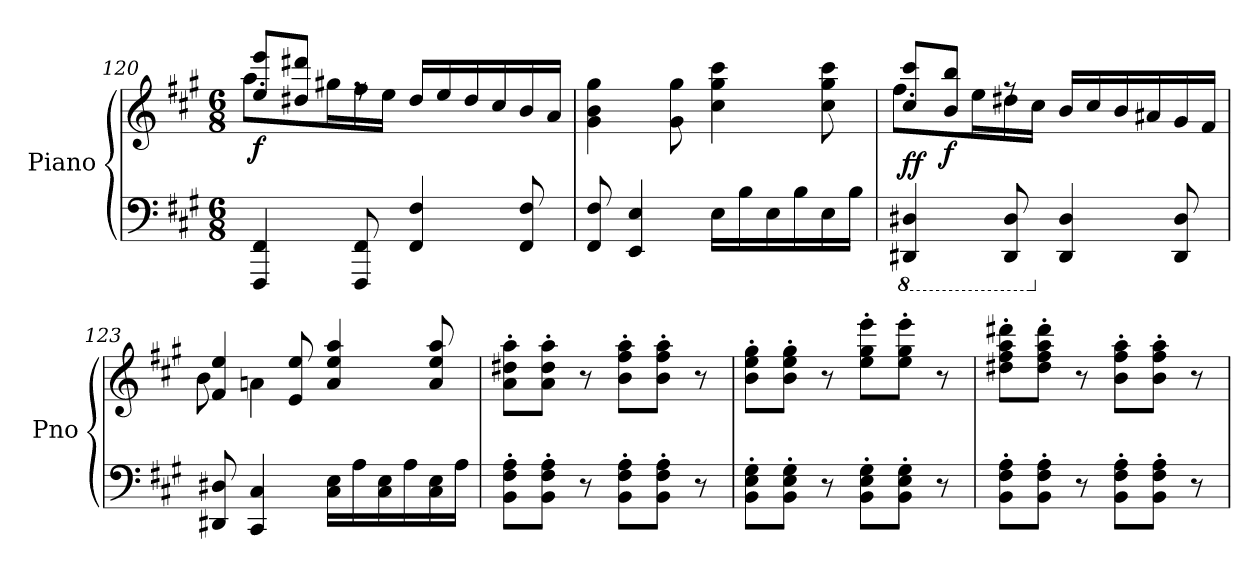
**kern	**kern	**dynam
*part1	*part1	*part1
*staff2	*staff1	*staff1/2
*I"Piano	*	*
*I'Pno	*	*
*clefF4	*clefG2	*
*k[f#c#g#]	*k[f#c#g#]	*
*M6/8	*M6/8	*
=120	=120	=120
*	*^	*
!	!	!	!LO:DY:b
4FFF#/ 4FF#/	8ee/ 8eee/L	8.aa\L	f
.	8dd#X/ 8ddd#X/J	.	.
.	.	16gg#X\L	.
8FFF#/ 8FF#/	8rff	16ff#\	.
.	.	16ee\JJ	.
4FF#/ 4F#/	16dd#/LL	4.ryy	.
.	16ee/	.	.
.	16dd#/	.	.
.	16cc#/	.	.
8FF#/ 8F#/	16b/	.	.
.	16a/JJ	.	.
*	*v	*v	*
!!LO:LB:g=z
=121	=121	=121
8FF#/ 8F#/	4g#\ 4b\ 4gg#\	.
4EE/ 4E/	.	.
.	8g#\ 8gg#\	.
16E\LL	4cc#\ 4gg#\ 4ccc#\	.
16B\	.	.
16E\	.	.
16B\	.	.
16E\	8cc#\ 8gg#\ 8ccc#\	.
16B\JJ	.	.
=122	=122	=122
*8ba	*	*
*	*^	*
!	!	!	!LO:DY:a=2
4DDD#X/ 4DD#X/	8cc#/ 8ccc#/L	8.ff#\L	ff
!	!	!	!LO:DY:b
.	8b/ 8bb/J	.	f
.	.	16ee\L	.
8DDD#/ 8DD#/	8rff	16dd#X\	.
.	.	16cc#\JJ	.
*X8ba	*	*	*
4DD#/ 4D#/	16b/LL	4.ryy	.
.	16cc#/	.	.
.	16b/	.	.
.	16a#X/	.	.
8DD#/ 8D#/	16g#/	.	.
.	16f#/JJ	.	.
=123	=123	=123	=123
8DD#X/ 8D#X/	4f#/ 4ee/	8b\	.
4CC#/ 4C#/	.	4an\	.
.	8e/ 8ee/	.	.
16C#\ 16E\LL	4a/ 4ee/ 4aa/	4.ryy	.
16A\	.	.	.
16C#\ 16E\	.	.	.
16A\	.	.	.
16C#\ 16E\	8a/ 8ee/ 8aa/	.	.
16A\JJ	.	.	.
*	*v	*v	*
=124	=124	=124
8BB\' 8F#\' 8A\'L	8a\' 8dd#X\' 8aa\'L	.
8BB\' 8F#\' 8A\'J	8a\' 8dd#\' 8aa\'J	.
8r	8r	.
8BB\' 8F#\' 8A\'L	8b\' 8ff#\' 8aa\'L	.
8BB\' 8F#\' 8A\'J	8b\' 8ff#\' 8aa\'J	.
8r	8r	.
=125	=125	=125
8BB\' 8E\' 8G#\'L	8b\' 8ee\' 8gg#\'L	.
8BB\' 8E\' 8G#\'J	8b\' 8ee\' 8gg#\'J	.
8r	8r	.
8BB\' 8E\' 8G#\'L	8ee\' 8gg#\' 8eee\'L	.
8BB\' 8E\' 8G#\'J	8ee\' 8gg#\' 8eee\'J	.
8r	8r	.
!!LO:LB:g=z
=126	=126	=126
8BB\' 8F#\' 8A\'L	8dd#X\' 8ff#\' 8aa\' 8ddd#X\'L	.
8BB\' 8F#\' 8A\'J	8dd#\' 8ff#\' 8aa\' 8ddd#\'J	.
8r	8r	.
8BB\' 8F#\' 8A\'L	8b\' 8ff#\' 8aa\'L	.
8BB\' 8F#\' 8A\'J	8b\' 8ff#\' 8aa\'J	.
8r	8r	.
=	=	=
*-	*-	*-
